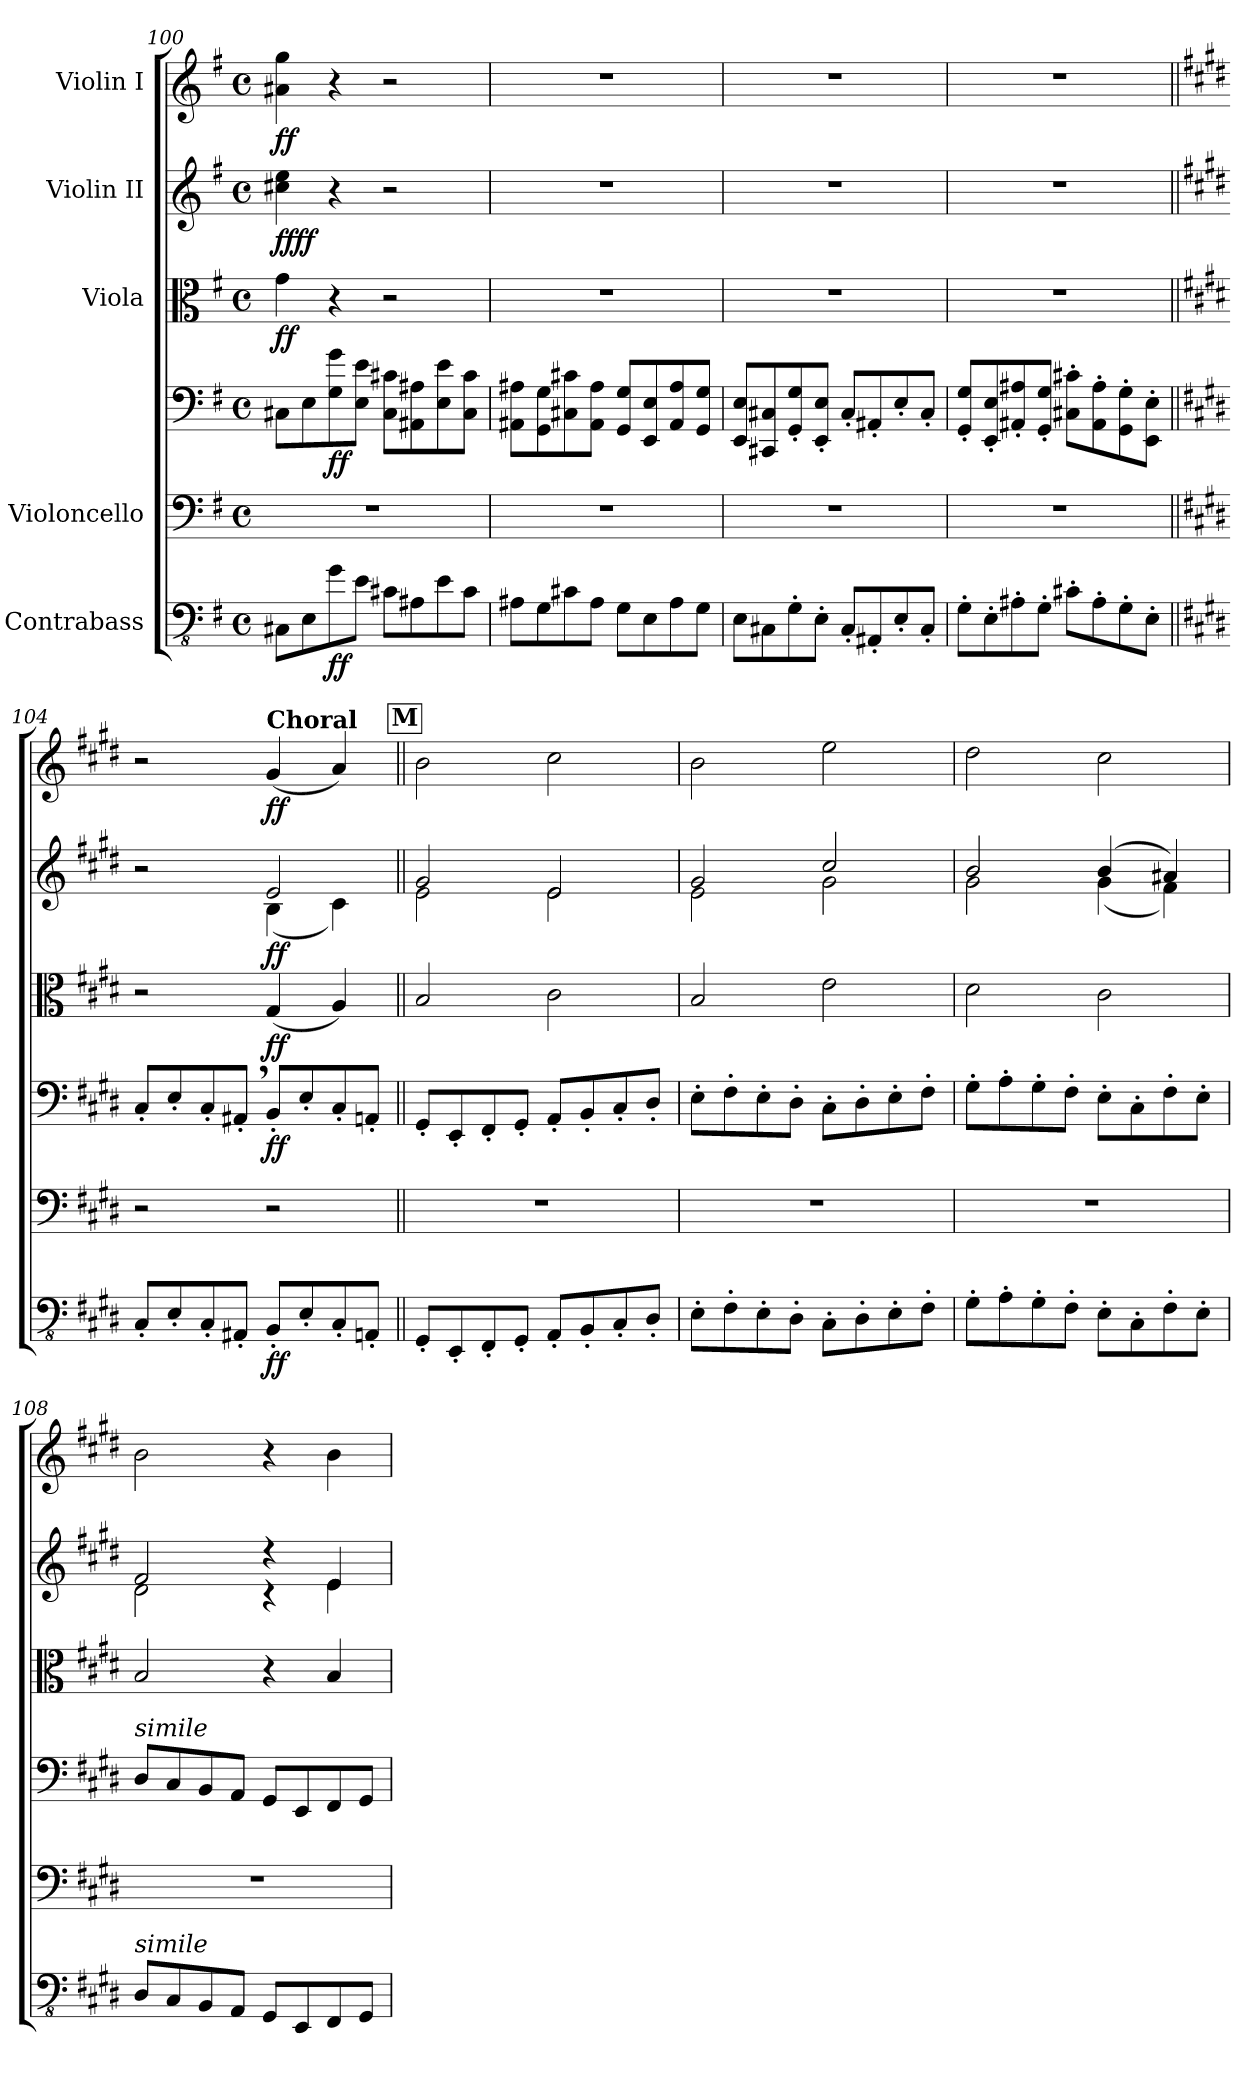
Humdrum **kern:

**kern	**dynam	**kern	**kern	**dynam	**kern	**dynam	**kern	**dynam	**kern	**dynam
*part5	*part5	*part4	*part4	*part4	*part3	*part3	*part2	*part2	*part1	*part1
*staff6	*staff6	*staff5	*staff4	*staff4/5	*staff3	*staff3	*staff2	*staff2	*staff1	*staff1
*I"Contrabass	*	*I"Violoncello	*	*	*I"Viola	*	*I"Violin II	*	*I"Violin I	*
*clefFv4	*	*clefF4	*clefF4	*	*clefC3	*	*clefG2	*	*clefG2	*
*k[f#]	*	*k[f#]	*k[f#]	*	*k[f#]	*	*k[f#]	*	*k[f#]	*
*M4/4	*	*M4/4	*M4/4	*	*M4/4	*	*M4/4	*	*M4/4	*
*met(c)	*	*met(c)	*met(c)	*	*met(c)	*	*met(c)	*	*met(c)	*
=100	=100	=100	=100	=100	=100	=100	=100	=100	=100	=100
!	!	!	!	!	!	!LO:DY:b	!	!LO:DY:b	!	!
!	!	!	!	!	!	!	!	!LO:DY:n=1:b	!	!LO:DY:b
8CC#X\L	.	1r	8C#X\L	.	4g\	ff	4cc#X\ 4ee\	ff ff	4a#X\ 4gg\	ff
8EE\	.	.	8E\	.	.	.	.	.	.	.
!	!LO:DY:b	!	!	!LO:DY:b	!	!	!	!	!	!
8G\	ff	.	8G\ 8g\	ff	4r	.	4r	.	4r	.
8E\J	.	.	8E\ 8e\J	.	.	.	.	.	.	.
8C#X\L	.	.	8C#\ 8c#X\L	.	2r	.	2r	.	2r	.
8AA#X\	.	.	8AA#X\ 8A#X\	.	.	.	.	.	.	.
8E\	.	.	8E\ 8e\	.	.	.	.	.	.	.
8C#\J	.	.	8C#\ 8c#\J	.	.	.	.	.	.	.
=101	=101	=101	=101	=101	=101	=101	=101	=101	=101	=101
8AA#X\L	.	1r	8AA#X\ 8A#X\L	.	1r	.	1r	.	1r	.
8GG\	.	.	8GG\ 8G\	.	.	.	.	.	.	.
8C#X\	.	.	8C#X\ 8c#X\	.	.	.	.	.	.	.
8AA#\J	.	.	8AA#\ 8A#\J	.	.	.	.	.	.	.
8GG\L	.	.	8GG/ 8G/L	.	.	.	.	.	.	.
8EE\	.	.	8EE/ 8E/	.	.	.	.	.	.	.
8AA#\	.	.	8AA#/ 8A#/	.	.	.	.	.	.	.
8GG\J	.	.	8GG/ 8G/J	.	.	.	.	.	.	.
=102	=102	=102	=102	=102	=102	=102	=102	=102	=102	=102
8EE\L	.	1r	8EE/ 8E/L	.	1r	.	1r	.	1r	.
8CC#X\	.	.	8CC#X/ 8C#X/	.	.	.	.	.	.	.
8GG'\	.	.	8GG/' 8G/'	.	.	.	.	.	.	.
8EE'\J	.	.	8EE/' 8E/'J	.	.	.	.	.	.	.
8CC#'/L	.	.	8C#'/L	.	.	.	.	.	.	.
8AAA#X'/	.	.	8AA#X'/	.	.	.	.	.	.	.
8EE'/	.	.	8E'/	.	.	.	.	.	.	.
8CC#'/J	.	.	8C#'/J	.	.	.	.	.	.	.
=103	=103	=103	=103	=103	=103	=103	=103	=103	=103	=103
*	*	*	*	*	*	*	*	*	*MM102	*
8GG'\L	.	1r	8GG/' 8G/'L	.	1r	.	1r	.	1r	.
8EE'\	.	.	8EE/' 8E/'	.	.	.	.	.	.	.
8AA#X'\	.	.	8AA#X/' 8A#X/'	.	.	.	.	.	.	.
8GG'\J	.	.	8GG/' 8G/'J	.	.	.	.	.	.	.
8C#X'\L	.	.	8C#X\' 8c#X\'L	.	.	.	.	.	.	.
8AA#'\	.	.	8AA#\' 8A#\'	.	.	.	.	.	.	.
8GG'\	.	.	8GG\' 8G\'	.	.	.	.	.	.	.
8EE'\J	.	.	8EE\' 8E\'J	.	.	.	.	.	.	.
!!LO:PB:g=z
=104||	=104||	=104||	=104||	=104||	=104||	=104||	=104||	=104||	=104||	=104||
*k[f#c#g#d#]	*	*k[f#c#g#d#]	*k[f#c#g#d#]	*	*k[f#c#g#d#]	*	*k[f#c#g#d#]	*	*k[f#c#g#d#]	*
*	*	*	*	*	*	*	*^	*	*	*
8CC#'/L	.	2r	8C#'/L	.	2r	.	2r	2ryy	.	2r	.
8EE'/	.	.	8E'/	.	.	.	.	.	.	.	.
8CC#'/	.	.	8C#'/	.	.	.	.	.	.	.	.
8AAA#X'/J	.	.	8AA#X',/J	.	.	.	.	.	.	.	.
*	*	*	*	*	*	*	*	*	*	*MM100	*
!	!	!	!	!	!	!	!	!	!	!LO:TX:a:B:t=Choral	!
!	!LO:DY:b	!	!	!LO:DY:b	!	!LO:DY:b	!	!	!LO:DY:b	!	!LO:DY:b
8BBB'/L	ff	2r	8BB'/L	ff	(4G#/	ff	2e/	(>4B\	ff	(4g#/	ff
8EE'/	.	.	8E'/	.	.	.	.	.	.	.	.
8CC#'/	.	.	8C#'/	.	4A/)	.	.	4c#\)	.	4a/)	.
8AAAn'/J	.	.	8AAn'/J	.	.	.	.	.	.	.	.
!!LO:REH:place=s1:a:B:fs=14:t=M
=105||	=105||	=105||	=105||	=105||	=105||	=105||	=105||	=105||	=105||	=105||	=105||
8GGG#'/L	.	1r	8GG#'/L	.	2B/	.	2g#/	2e\	.	2b\	.
8EEE'/	.	.	8EE'/	.	.	.	.	.	.	.	.
8FFF#'/	.	.	8FF#'/	.	.	.	.	.	.	.	.
8GGG#'/J	.	.	8GG#'/J	.	.	.	.	.	.	.	.
8AAA'/L	.	.	8AA'/L	.	2c#\	.	2e/	2e\	.	2cc#\	.
8BBB'/	.	.	8BB'/	.	.	.	.	.	.	.	.
8CC#'/	.	.	8C#'/	.	.	.	.	.	.	.	.
8DD#'/J	.	.	8D#'/J	.	.	.	.	.	.	.	.
=106	=106	=106	=106	=106	=106	=106	=106	=106	=106	=106	=106
8EE'\L	.	1r	8E'\L	.	2B/	.	2g#/	2e\	.	2b\	.
8FF#'\	.	.	8F#'\	.	.	.	.	.	.	.	.
8EE'\	.	.	8E'\	.	.	.	.	.	.	.	.
8DD#'\J	.	.	8D#'\J	.	.	.	.	.	.	.	.
8CC#'\L	.	.	8C#'\L	.	2e\	.	2cc#/	2g#\	.	2ee\	.
8DD#'\	.	.	8D#'\	.	.	.	.	.	.	.	.
8EE'\	.	.	8E'\	.	.	.	.	.	.	.	.
8FF#'\J	.	.	8F#'\J	.	.	.	.	.	.	.	.
=107	=107	=107	=107	=107	=107	=107	=107	=107	=107	=107	=107
8GG#'\L	.	1r	8G#'\L	.	2d#\	.	2b/	2g#\	.	2dd#\	.
8AA'\	.	.	8A'\	.	.	.	.	.	.	.	.
8GG#'\	.	.	8G#'\	.	.	.	.	.	.	.	.
8FF#'\J	.	.	8F#'\J	.	.	.	.	.	.	.	.
8EE'\L	.	.	8E'\L	.	2c#\	.	(4b/	(>4g#\	.	2cc#\	.
8CC#'\	.	.	8C#'\	.	.	.	.	.	.	.	.
8FF#'\	.	.	8F#'\	.	.	.	4a#X/)	4f#\)	.	.	.
8EE'\J	.	.	8E'\J	.	.	.	.	.	.	.	.
=108	=108	=108	=108	=108	=108	=108	=108	=108	=108	=108	=108
!	!	!	!LO:TX:a:i:t=simile	!	!	!	!	!	!	!	!
!LO:TX:a:i:t=simile	!	!	!	!	!	!	!	!	!	!	!
8DD#/L	.	1r	8D#/L	.	2B/	.	2f#/	2d#\	.	2b\	.
8CC#/	.	.	8C#/	.	.	.	.	.	.	.	.
8BBB/	.	.	8BB/	.	.	.	.	.	.	.	.
8AAA/J	.	.	8AA/J	.	.	.	.	.	.	.	.
8GGG#/L	.	.	8GG#/L	.	4r	.	4rc	4rdd	.	4r	.
8EEE/	.	.	8EE/	.	.	.	.	.	.	.	.
8FFF#/	.	.	8FF#/	.	4B/	.	4e/	4e\	.	4b\	.
8GGG#/J	.	.	8GG#/J	.	.	.	.	.	.	.	.
*	*	*	*	*	*	*	*v	*v	*	*	*
=	=	=	=	=	=	=	=	=	=	=
*-	*-	*-	*-	*-	*-	*-	*-	*-	*-	*-
